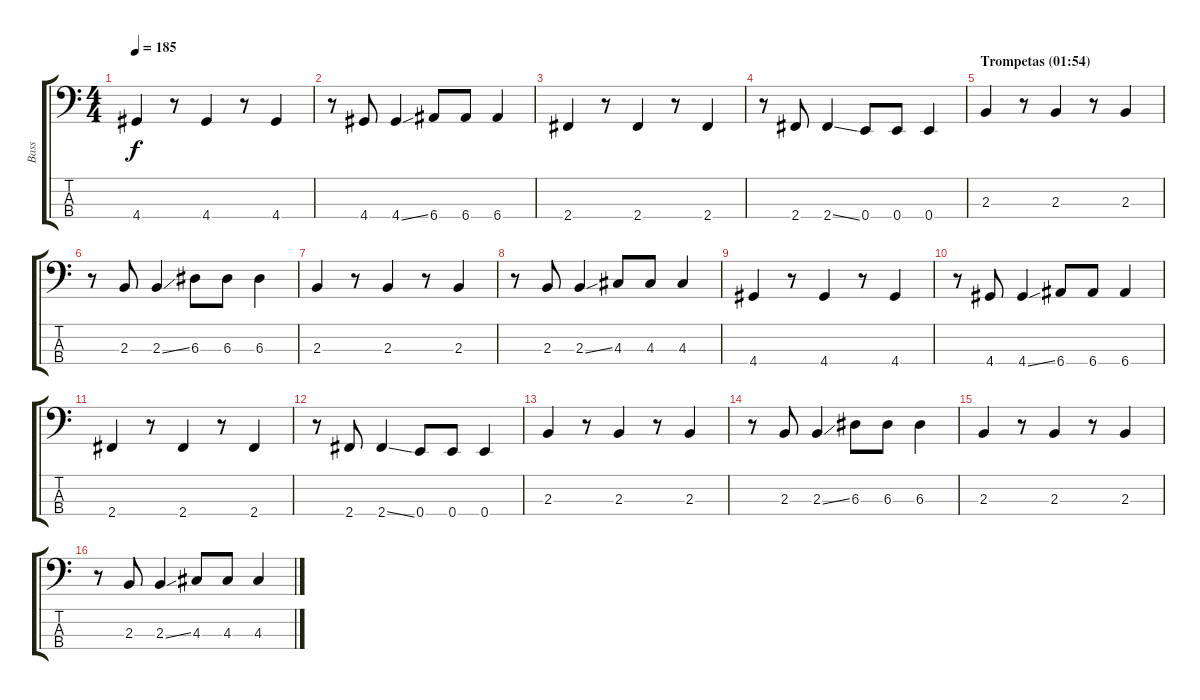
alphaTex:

\track ("Bass" "Bass") {instrument electricbasspick}
\staff {score tabs}
\tuning (G2 D2 A1 E1) {hide}
\ts (4 4)
\tempo 185
\clef f4
\ks c
4.4.4{dy f} r.8 4.4.4 r.8 4.4.4 |
r.8 4.4.8 4.4{ss}.4 6.4.8 6.4.8 6.4.4 |
2.4.4 r.8 2.4.4 r.8 2.4.4 |
r.8 2.4.8 2.4{ss}.4 0.4.8 0.4.8 0.4.4 |
\section ("" "Trompetas (01:54)")
2.3.4 r.8 2.3.4 r.8 2.3.4 |
r.8 2.3.8 2.3{ss}.4 6.3.8 6.3.8 6.3.4 |
2.3.4 r.8 2.3.4 r.8 2.3.4 |
r.8 2.3.8 2.3{ss}.4 4.3.8 4.3.8 4.3.4 |
4.4.4 r.8 4.4.4 r.8 4.4.4 |
r.8 4.4.8 4.4{ss}.4 6.4.8 6.4.8 6.4.4 |
2.4.4 r.8 2.4.4 r.8 2.4.4 |
r.8 2.4.8 2.4{ss}.4 0.4.8 0.4.8 0.4.4 |
2.3.4 r.8 2.3.4 r.8 2.3.4 |
r.8 2.3.8 2.3{ss}.4 6.3.8 6.3.8 6.3.4 |
2.3.4 r.8 2.3.4 r.8 2.3.4 |
r.8 2.3.8 2.3{ss}.4 4.3.8 4.3.8 4.3.4
